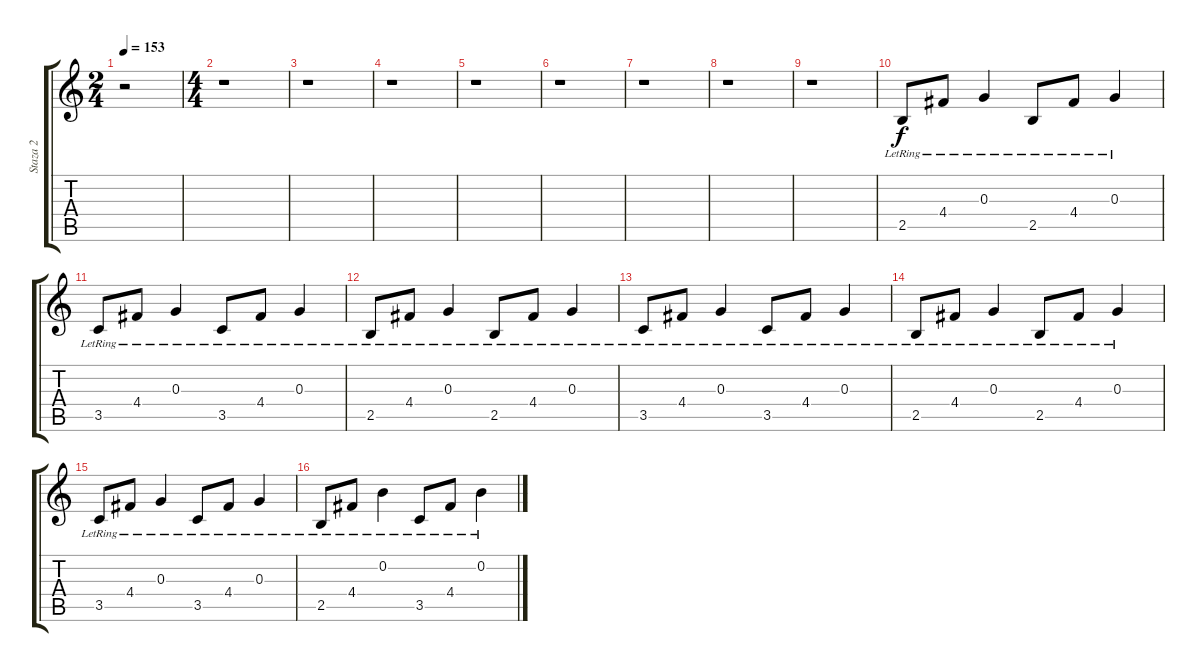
\track ("Staza 2" "Staza 2") {instrument distortionguitar}
\staff {score tabs}
\tuning (E4 B3 G3 D3 A2 E2) {hide}
\ts (2 4)
\tempo 153
\clef g2
\ks c
r.2{dy f instrument distortionguitar} |
\ts (4 4)
r.1 |
r.1 |
r.1 |
r.1 |
r.1 |
r.1 |
r.1 |
r.1 |
2.5{lr}.8{instrument electricguitarclean} 4.4{lr}.8 0.3{lr}.4 2.5{lr}.8 4.4{lr}.8 0.3{lr}.4 |
3.5{lr}.8 4.4{lr}.8 0.3{lr}.4 3.5{lr}.8 4.4{lr}.8 0.3{lr}.4 |
2.5{lr}.8 4.4{lr}.8 0.3{lr}.4 2.5{lr}.8 4.4{lr}.8 0.3{lr}.4 |
3.5{lr}.8 4.4{lr}.8 0.3{lr}.4 3.5{lr}.8 4.4{lr}.8 0.3{lr}.4 |
2.5{lr}.8 4.4{lr}.8 0.3{lr}.4 2.5{lr}.8 4.4{lr}.8 0.3{lr}.4 |
3.5{lr}.8 4.4{lr}.8 0.3{lr}.4 3.5{lr}.8 4.4{lr}.8 0.3{lr}.4 |
2.5{lr}.8 4.4{lr}.8 0.2{lr}.4 3.5{lr}.8 4.4{lr}.8 0.2{lr}.4
